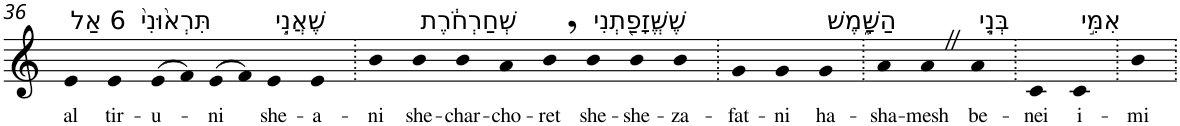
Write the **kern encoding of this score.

**kern	**text
*part1	*part1
*staff1	*staff1
*I"Piano	*
*I'Pno	*
!!LO:PB:g=z
*clefG2	*
*k[]	*
=36	=36
!LO:TX:a:t=6 אַל	!
!	!LO:LY:b
4e	al
!LO:TX:a:t=תִּרְא֙וּנִי֙	!
!	!LO:LY:b
4e	tir-
!	!LO:LY:b
(>8e	-u-
8f)	.
!	!LO:LY:b
(>8e	-ni
8f)	.
!LO:TX:a:t=שֶׁאֲנִ֣י	!
!	!LO:LY:b
4e	she-
!	!LO:LY:b
4e	-a-
=37.	=37.
!	!LO:LY:b
4b	-ni
!LO:TX:a:t=שְׁחַרְחֹ֔רֶת	!
!	!LO:LY:b
4b	she-
!	!LO:LY:b
4b	-char-
!	!LO:LY:b
4a	-cho-
!	!LO:LY:b
4b,	-ret
!LO:TX:a:t=שֶׁשֱּׁזָפַ֖תְנִי	!
!	!LO:LY:b
4b	she-
!	!LO:LY:b
4b	-she-
!	!LO:LY:b
4b	-za-
=38.	=38.
!	!LO:LY:b
4g	-fat-
!	!LO:LY:b
4g	-ni
!LO:TX:a:t=הַשָּׁ֑מֶשׁ	!
!	!LO:LY:b
4g	ha-
=39.	=39.
!	!LO:LY:b
4a	-sha-
!	!LO:LY:b
4aZ	-mesh
!LO:TX:a:t=בְּנֵ֧י	!
!	!LO:LY:b
4a	be-
=40.	=40.
!	!LO:LY:b
4c	-nei
!LO:TX:a:t=אִמִּ֣י	!
!	!LO:LY:b
4c	i-
=41.	=41.
!	!LO:LY:b
4b	-mi
=.	=.
*-	*-
